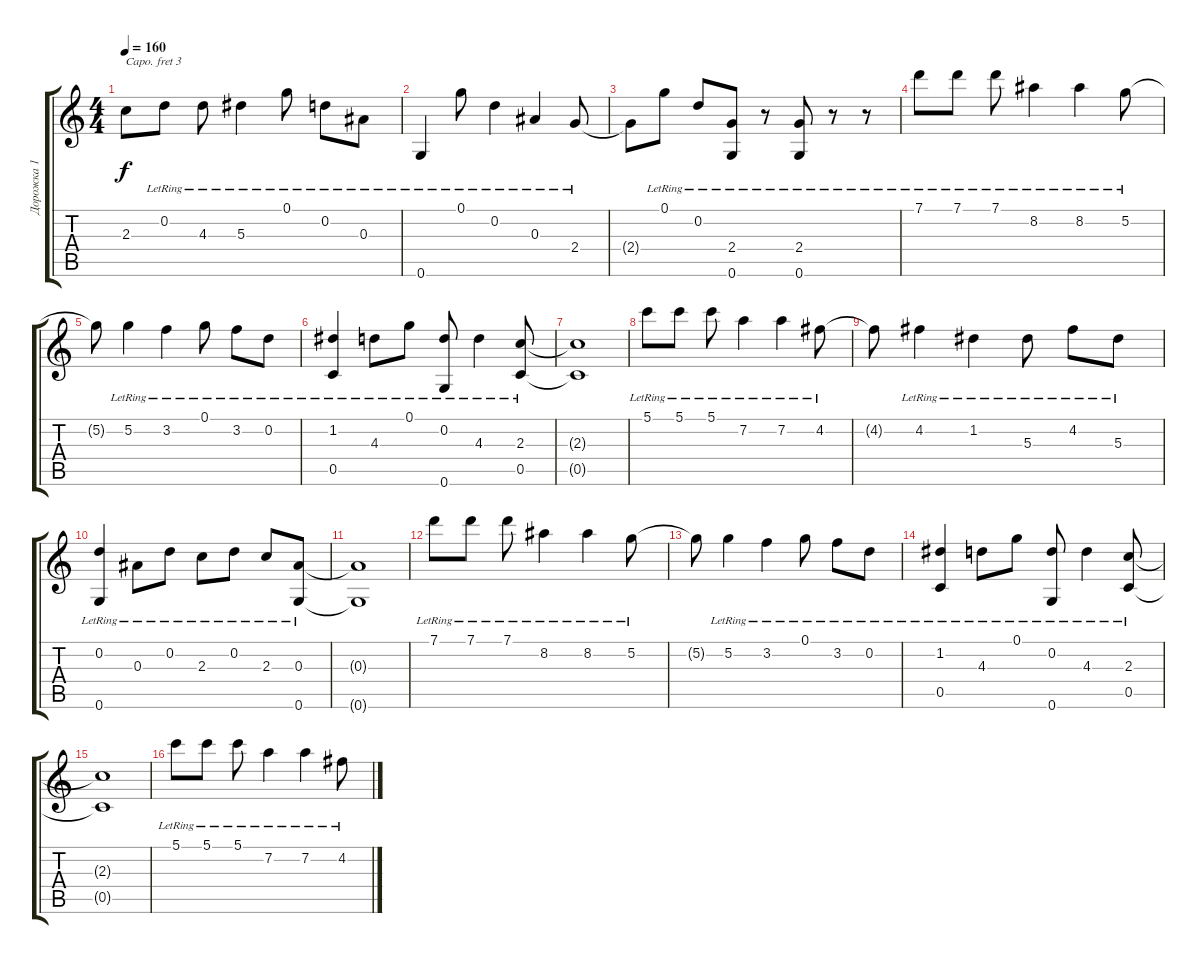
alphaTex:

\track ("Дорожка 1" "Дорожка 1") {instrument acousticguitarsteel}
\staff {score tabs}
\capo 3
\tuning (E4 B3 G3 D3 A2 E2) {hide}
\ts (4 4)
\tempo 160
\clef g2
\ks c
2.3{t}.8{dy f} 0.2{lr}.8 4.3{lr}.8 5.3{lr}.4 0.1{lr}.8 0.2{lr}.8 0.3{lr}.8 |
0.6{lr}.4 0.1{lr}.8 0.2{lr}.4 0.3{lr}.4 2.4{lr}.8 |
2.4{t}.8 0.1{lr}.8 0.2{lr}.8 (2.4{lr} 0.6{lr}).8 r.8 (2.4{lr} 0.6{lr}).8 r.8 r.8 |
7.1{lr}.8 7.1{lr}.8 7.1{lr}.8 8.2{lr}.4 8.2{lr}.4 5.2{lr}.8 |
5.2{t}.8 5.2{lr}.4 3.2{lr}.4 0.1{lr}.8 3.2{lr}.8 0.2{lr}.8 |
(1.2{lr} 0.5{lr}).4 4.3{lr}.8 0.1{lr}.8 (0.2{lr} 0.6{lr}).8 4.3{lr}.4 (2.3{lr} 0.5{lr}).8 |
(2.3{t} 0.5{t}).1 |
5.1{lr}.8 5.1{lr}.8 5.1{lr}.8 7.2{lr}.4 7.2{lr}.4 4.2{lr}.8 |
4.2{t}.8 4.2{lr}.4 1.2{lr}.4 5.3{lr}.8 4.2{lr}.8 5.3{lr}.8 |
(0.2{lr} 0.6{lr}).4 0.3{lr}.8 0.2{lr}.8 2.3{lr}.8 0.2{lr}.8 2.3{lr}.8 (0.3{lr} 0.6{lr}).8 |
(0.3{t} 0.6{t}).1 |
7.1{lr}.8 7.1{lr}.8 7.1{lr}.8 8.2{lr}.4 8.2{lr}.4 5.2{lr}.8 |
5.2{t}.8 5.2{lr}.4 3.2{lr}.4 0.1{lr}.8 3.2{lr}.8 0.2{lr}.8 |
(1.2{lr} 0.5{lr}).4 4.3{lr}.8 0.1{lr}.8 (0.2{lr} 0.6{lr}).8 4.3{lr}.4 (2.3{lr} 0.5{lr}).8 |
(2.3{t} 0.5{t}).1 |
5.1{lr}.8 5.1{lr}.8 5.1{lr}.8 7.2{lr}.4 7.2{lr}.4 4.2{lr}.8
